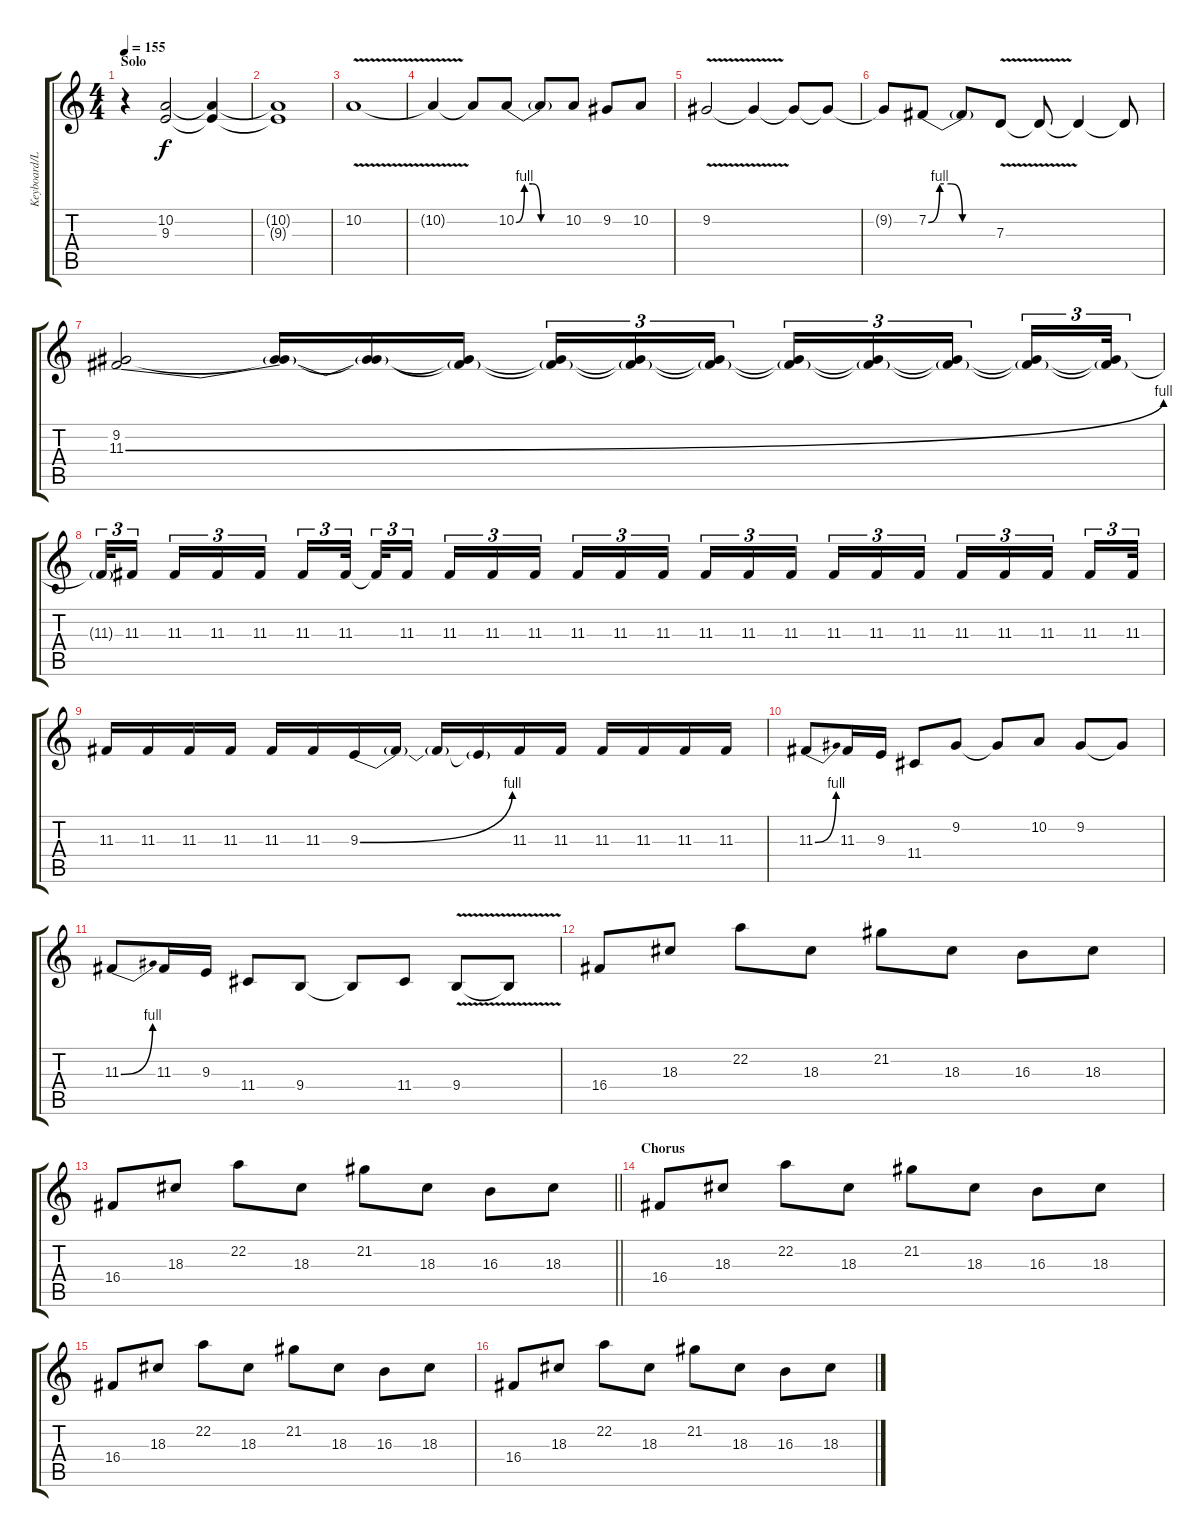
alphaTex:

\track ("Keyboard/Lead Guitar" "Keyboard/L") {instrument electricpiano1}
\staff {score tabs}
\tuning (E4 B3 G3 D3 A2 E2) {hide}
\ts (4 4)
\section ("" "Solo")
\tempo 155
\clef g2
\ks c
r.4{dy f volume 9 balance 0 instrument distortionguitar} (10.2 9.3).2 (10.2{t} 9.3{t}).4 |
(10.2{t} 9.3{t}).1 |
10.2{v}.1{volume 16 balance 8} |
10.2{t}.4 10.2{t}.8 10.2{be (custom 0 0 10 4 20 4 30 0 60 0)}.8 10.2{t}.8 10.2.8 9.2.8 10.2.8 |
9.2{v}.2 9.2{t}.4 9.2{t}.8 9.2{t}.8 |
9.2{t}.8 7.2{be (custom 0 0 10 4 20 4 30 0 60 0)}.8 7.2{t}.8 7.3{v}.8 7.3{t}.8 7.3{t}.4 7.3{t}.8 |
(9.2 11.3{be (bend 0 0 60 4)}).2 (9.2{t} 11.3{t}).16 (9.2{t} 11.3{t}).16 (9.2{t} 11.3{t}).16{beam splitsecondary} (9.2{t} 11.3{t}).16{tu (3 2)} (9.2{t} 11.3{t}).16{tu (3 2)} (9.2{t} 11.3{t}).16{tu (3 2) beam splitsecondary} (9.2{t} 11.3{t}).16{tu (3 2)} (9.2{t} 11.3{t}).16{tu (3 2)} (9.2{t} 11.3{t}).16{tu (3 2) beam splitsecondary} (9.2{t} 11.3{t}).16{tu (3 2)} (9.2{t} 11.3{t}).32{tu (3 2)} |
11.3{t}.32{tu (3 2)} 11.3.16{tu (3 2) beam splitsecondary} 11.3.16{tu (3 2)} 11.3.16{tu (3 2)} 11.3.16{tu (3 2) beam splitsecondary} 11.3.16{tu (3 2)} 11.3.32{tu (3 2)} 11.3{t}.32{tu (3 2)} 11.3.16{tu (3 2) beam splitsecondary} 11.3.16{tu (3 2)} 11.3.16{tu (3 2)} 11.3.16{tu (3 2) beam splitsecondary} 11.3.16{tu (3 2)} 11.3.16{tu (3 2)} 11.3.16{tu (3 2) beam splitsecondary} 11.3.16{tu (3 2)} 11.3.16{tu (3 2)} 11.3.16{tu (3 2) beam splitsecondary} 11.3.16{tu (3 2)} 11.3.16{tu (3 2)} 11.3.16{tu (3 2) beam splitsecondary} 11.3.16{tu (3 2)} 11.3.16{tu (3 2)} 11.3.16{tu (3 2) beam splitsecondary} 11.3.16{tu (3 2)} 11.3.32{tu (3 2)} |
11.3.16 11.3.16 11.3.16 11.3.16 11.3.16 11.3.16 9.3{be (bend 0 0 60 4)}.16 9.3{t}.16 9.3{t}.16 9.3{t}.16 11.3.16 11.3.16 11.3.16 11.3.16 11.3.16 11.3.16 |
11.3{be (bend 0 0 60 4)}.8 11.3.16 9.3.16 11.4.8 9.2.8 9.2{t}.8 10.2.8 9.2.8 9.2{t}.8 |
11.3{be (bend 0 0 60 4)}.8 11.3.16 9.3.16 11.4.8 9.4.8 9.4{t}.8 11.4.8 9.4{v}.8 9.4{t}.8 |
16.4.8{volume 16 instrument electricpiano1} 18.3.8 22.2.8 18.3.8 21.2.8 18.3.8 16.3.8 18.3.8 |
\barLineRight lightlight
16.4.8 18.3.8 22.2.8 18.3.8 21.2.8 18.3.8 16.3.8 18.3.8 |
\section ("" "Chorus")
16.4.8 18.3.8 22.2.8 18.3.8 21.2.8 18.3.8 16.3.8 18.3.8 |
16.4.8 18.3.8 22.2.8 18.3.8 21.2.8 18.3.8 16.3.8 18.3.8 |
16.4.8 18.3.8 22.2.8 18.3.8 21.2.8 18.3.8 16.3.8 18.3.8
